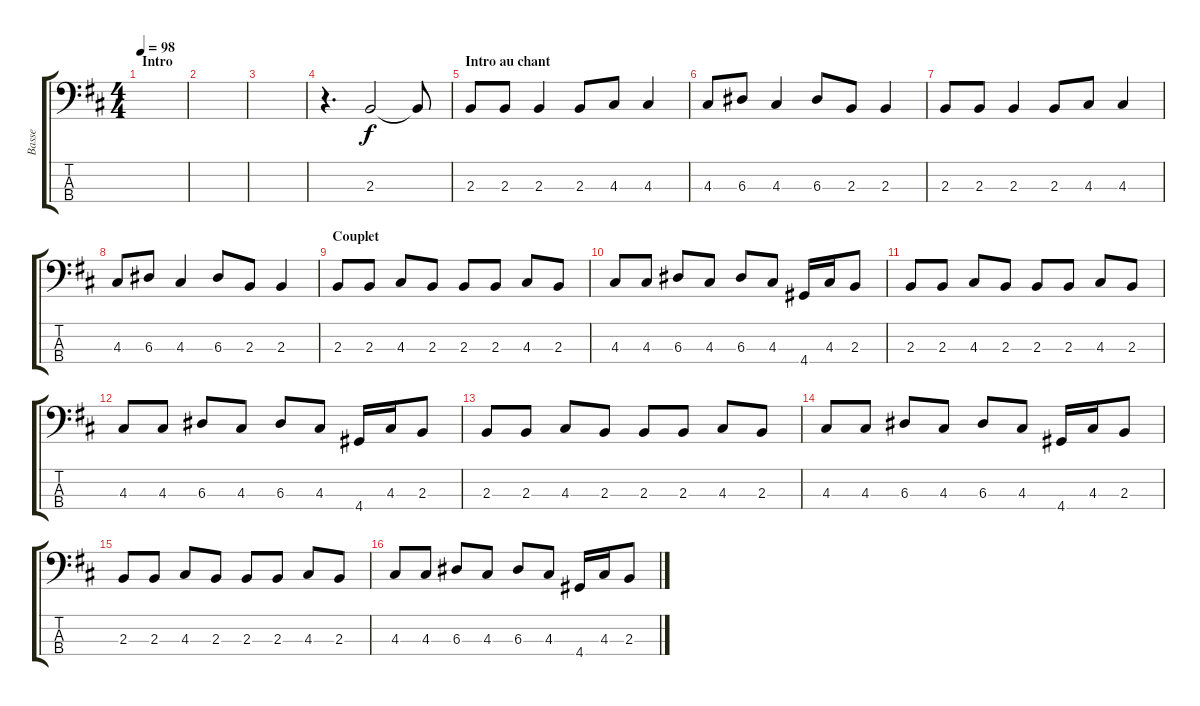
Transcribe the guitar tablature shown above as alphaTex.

\track ("Basse" "Basse") {instrument electricbassfinger}
\staff {score tabs}
\tuning (G2 D2 A1 E1) {hide}
\ts (4 4)
\section ("" "Intro")
\tempo 98
\clef f4
\ks d
|
|
|
r.4{d} 2.3.2 2.3{t}.8 |
\section ("" "Intro au chant")
2.3.8 2.3.8 2.3.4 2.3.8 4.3.8 4.3.4 |
4.3.8 6.3.8 4.3.4 6.3.8 2.3.8 2.3.4 |
2.3.8 2.3.8 2.3.4 2.3.8 4.3.8 4.3.4 |
4.3.8 6.3.8 4.3.4 6.3.8 2.3.8 2.3.4 |
\section ("" "Couplet")
2.3.8 2.3.8 4.3.8 2.3.8 2.3.8 2.3.8 4.3.8 2.3.8 |
4.3.8 4.3.8 6.3.8 4.3.8 6.3.8 4.3.8 4.4.16 4.3.16 2.3.8 |
2.3.8 2.3.8 4.3.8 2.3.8 2.3.8 2.3.8 4.3.8 2.3.8 |
4.3.8 4.3.8 6.3.8 4.3.8 6.3.8 4.3.8 4.4.16 4.3.16 2.3.8 |
2.3.8 2.3.8 4.3.8 2.3.8 2.3.8 2.3.8 4.3.8 2.3.8 |
4.3.8 4.3.8 6.3.8 4.3.8 6.3.8 4.3.8 4.4.16 4.3.16 2.3.8 |
2.3.8 2.3.8 4.3.8 2.3.8 2.3.8 2.3.8 4.3.8 2.3.8 |
4.3.8 4.3.8 6.3.8 4.3.8 6.3.8 4.3.8 4.4.16 4.3.16 2.3.8
